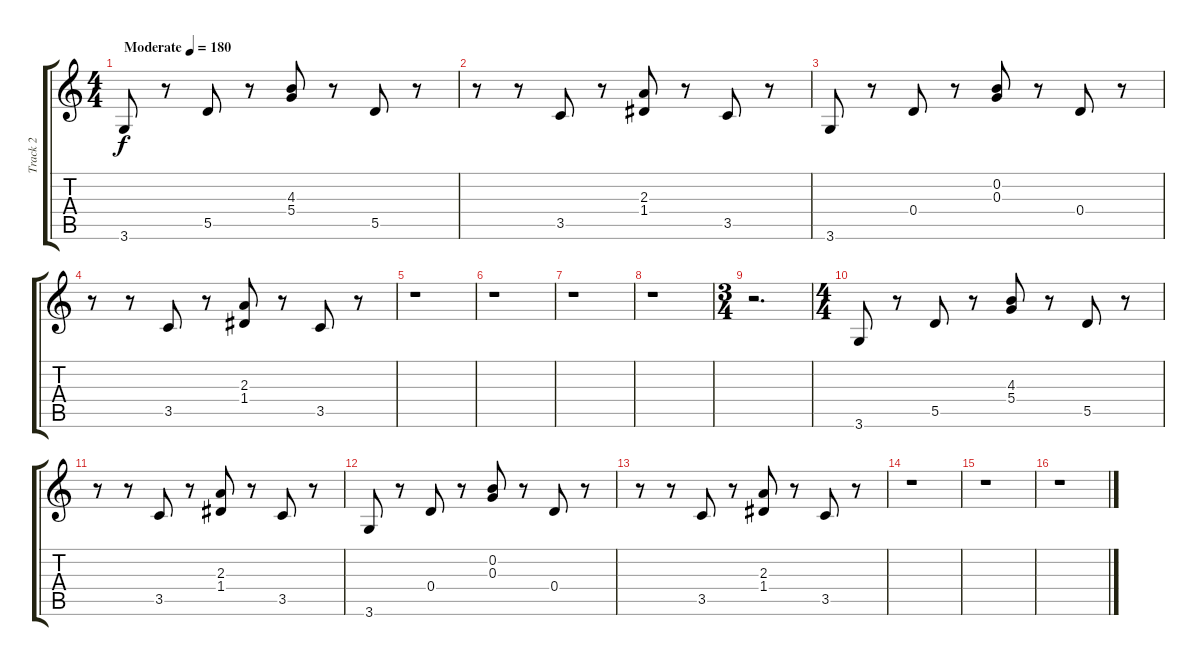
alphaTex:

\track ("Track 2" "Track 2") {instrument acousticguitarnylon}
\staff {score tabs}
\tuning (E4 B3 G3 D3 A2 E2) {hide}
\ts (4 4)
\tempo (180 "Moderate")
\clef g2
\ks c
3.6.8{dy f instrument acousticguitarnylon} r.8 5.5.8 r.8 (4.3 5.4).8 r.8 5.5.8 r.8 |
r.8 r.8 3.5.8 r.8 (2.3 1.4).8 r.8 3.5.8 r.8 |
3.6.8 r.8 0.4.8 r.8 (0.2 0.3).8 r.8 0.4.8 r.8 |
r.8 r.8 3.5.8 r.8 (2.3 1.4).8 r.8 3.5.8 r.8 |
r.1 |
r.1 |
r.1 |
r.1 |
\ts (3 4)
r.2{d} |
\ts (4 4)
3.6.8 r.8 5.5.8 r.8 (4.3 5.4).8 r.8 5.5.8 r.8 |
r.8 r.8 3.5.8 r.8 (2.3 1.4).8 r.8 3.5.8 r.8 |
3.6.8 r.8 0.4.8 r.8 (0.2 0.3).8 r.8 0.4.8 r.8 |
r.8 r.8 3.5.8 r.8 (2.3 1.4).8 r.8 3.5.8 r.8 |
r.1 |
r.1 |
r.1
